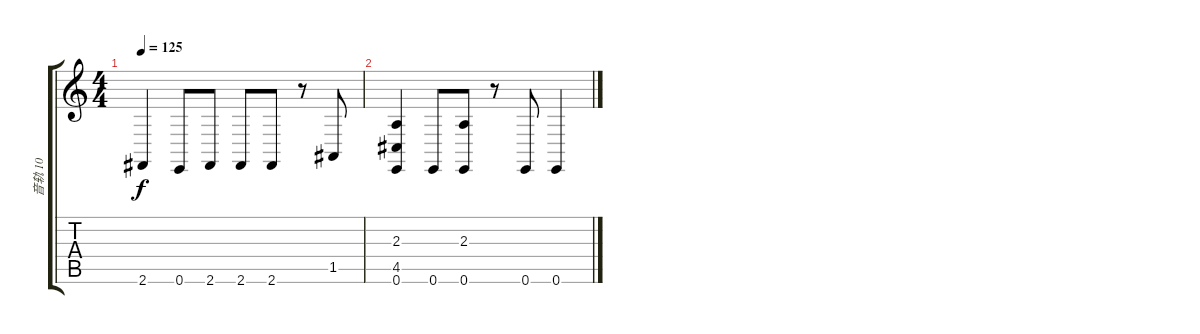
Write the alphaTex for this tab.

\track ("音轨 10" "音轨 10") {instrument acousticgrandpiano}
\staff {score tabs}
\tuning (E4 B3 G3 D3 A2 E2) {hide}
\ts (4 4)
\tempo 125
\clef g2
\ks c
2.6.4{dy f} 0.6.8 2.6.8 2.6.8 2.6.8 r.8 1.5.8 |
(2.3 4.5 0.6).4 0.6.8 (2.3 0.6).8 r.8 0.6.8 0.6.4
